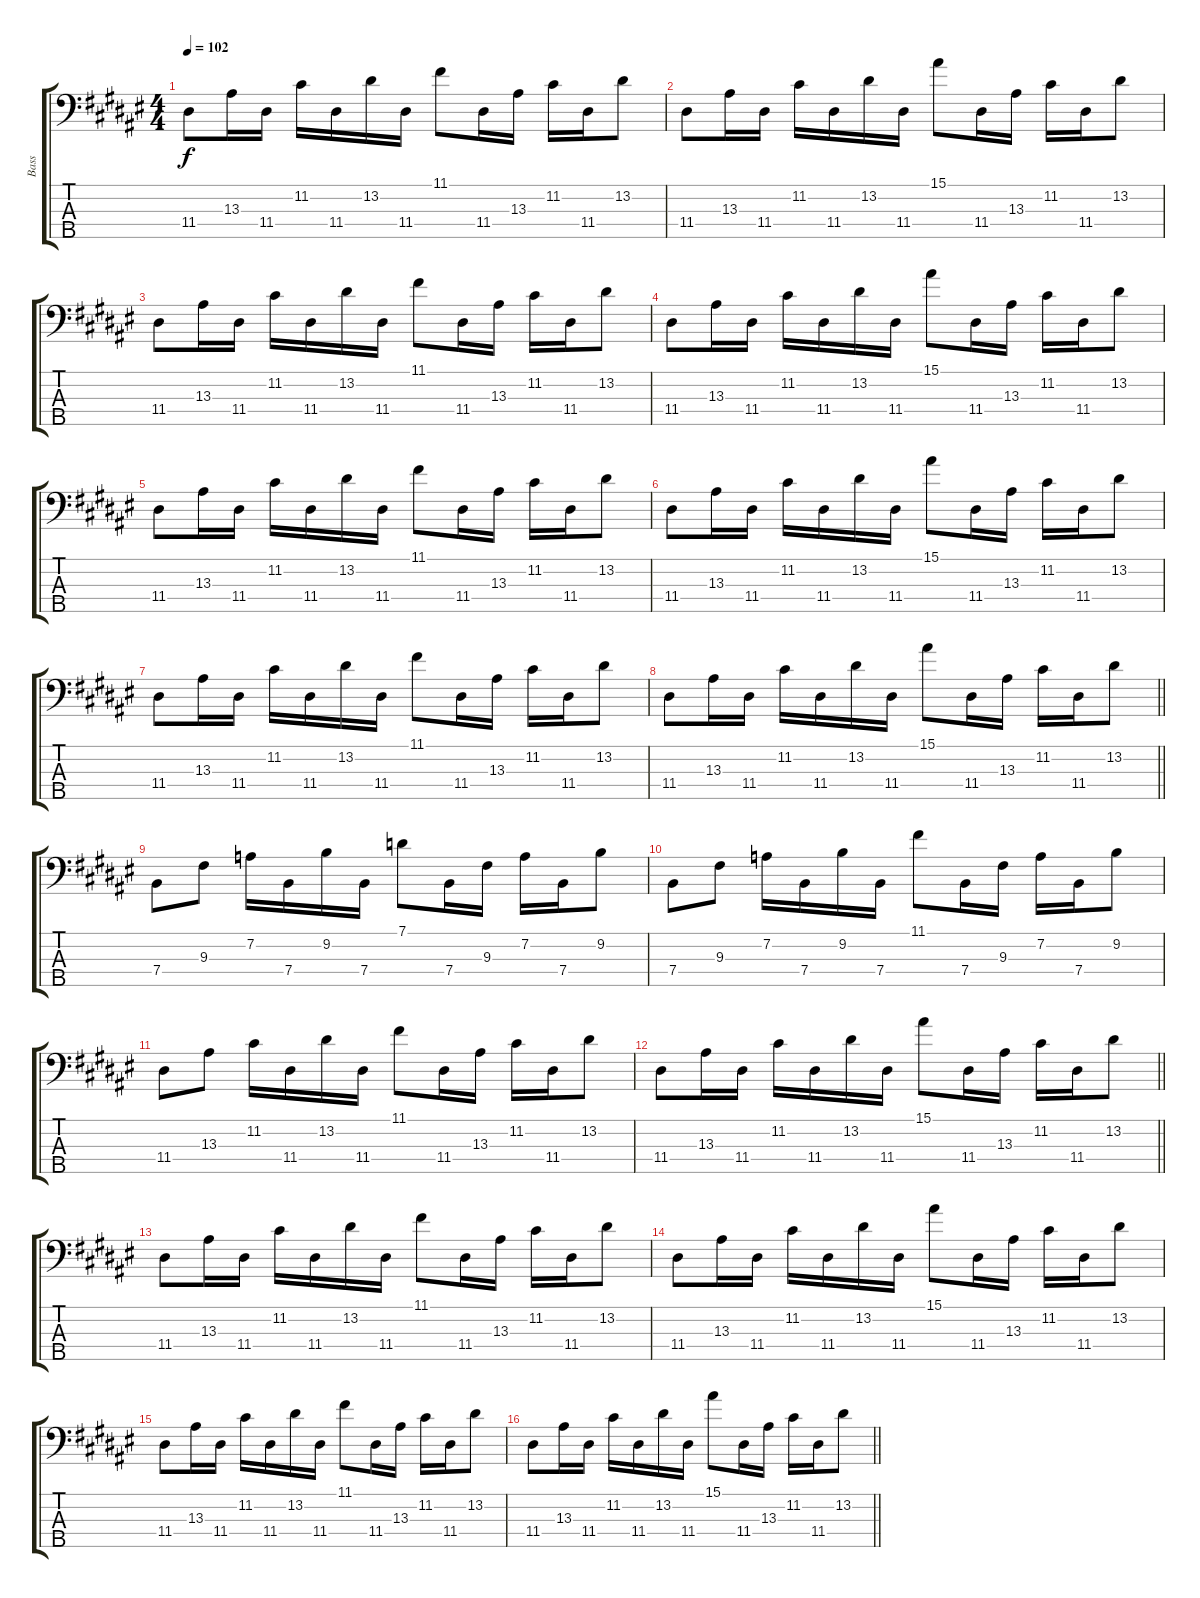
\track ("Bass" "Bass") {instrument synthbass1}
\staff {score tabs}
\tuning (G2 D2 A1 E1 B0) {hide}
\ts (4 4)
\tempo 102
\clef f4
\ks d#minor
11.4.8{dy f} 13.3.16 11.4.16 11.2.16 11.4.16 13.2.16 11.4.16 11.1.8 11.4.16 13.3.16 11.2.16 11.4.16 13.2.8 |
11.4.8 13.3.16 11.4.16 11.2.16 11.4.16 13.2.16 11.4.16 15.1.8 11.4.16 13.3.16 11.2.16 11.4.16 13.2.8 |
11.4.8 13.3.16 11.4.16 11.2.16 11.4.16 13.2.16 11.4.16 11.1.8 11.4.16 13.3.16 11.2.16 11.4.16 13.2.8 |
11.4.8 13.3.16 11.4.16 11.2.16 11.4.16 13.2.16 11.4.16 15.1.8 11.4.16 13.3.16 11.2.16 11.4.16 13.2.8 |
11.4.8 13.3.16 11.4.16 11.2.16 11.4.16 13.2.16 11.4.16 11.1.8 11.4.16 13.3.16 11.2.16 11.4.16 13.2.8 |
11.4.8 13.3.16 11.4.16 11.2.16 11.4.16 13.2.16 11.4.16 15.1.8 11.4.16 13.3.16 11.2.16 11.4.16 13.2.8 |
11.4.8 13.3.16 11.4.16 11.2.16 11.4.16 13.2.16 11.4.16 11.1.8 11.4.16 13.3.16 11.2.16 11.4.16 13.2.8 |
\barLineRight lightlight
11.4.8 13.3.16 11.4.16 11.2.16 11.4.16 13.2.16 11.4.16 15.1.8 11.4.16 13.3.16 11.2.16 11.4.16 13.2.8 |
7.4.8 9.3.8 7.2.16 7.4.16 9.2.16 7.4.16 7.1.8 7.4.16 9.3.16 7.2.16 7.4.16 9.2.8 |
7.4.8 9.3.8 7.2.16 7.4.16 9.2.16 7.4.16 11.1.8 7.4.16 9.3.16 7.2.16 7.4.16 9.2.8 |
11.4.8 13.3.8 11.2.16 11.4.16 13.2.16 11.4.16 11.1.8 11.4.16 13.3.16 11.2.16 11.4.16 13.2.8 |
\barLineRight lightlight
11.4.8 13.3.16 11.4.16 11.2.16 11.4.16 13.2.16 11.4.16 15.1.8 11.4.16 13.3.16 11.2.16 11.4.16 13.2.8 |
11.4.8 13.3.16 11.4.16 11.2.16 11.4.16 13.2.16 11.4.16 11.1.8 11.4.16 13.3.16 11.2.16 11.4.16 13.2.8 |
11.4.8 13.3.16 11.4.16 11.2.16 11.4.16 13.2.16 11.4.16 15.1.8 11.4.16 13.3.16 11.2.16 11.4.16 13.2.8 |
11.4.8 13.3.16 11.4.16 11.2.16 11.4.16 13.2.16 11.4.16 11.1.8 11.4.16 13.3.16 11.2.16 11.4.16 13.2.8 |
\barLineRight lightlight
11.4.8 13.3.16 11.4.16 11.2.16 11.4.16 13.2.16 11.4.16 15.1.8 11.4.16 13.3.16 11.2.16 11.4.16 13.2.8
